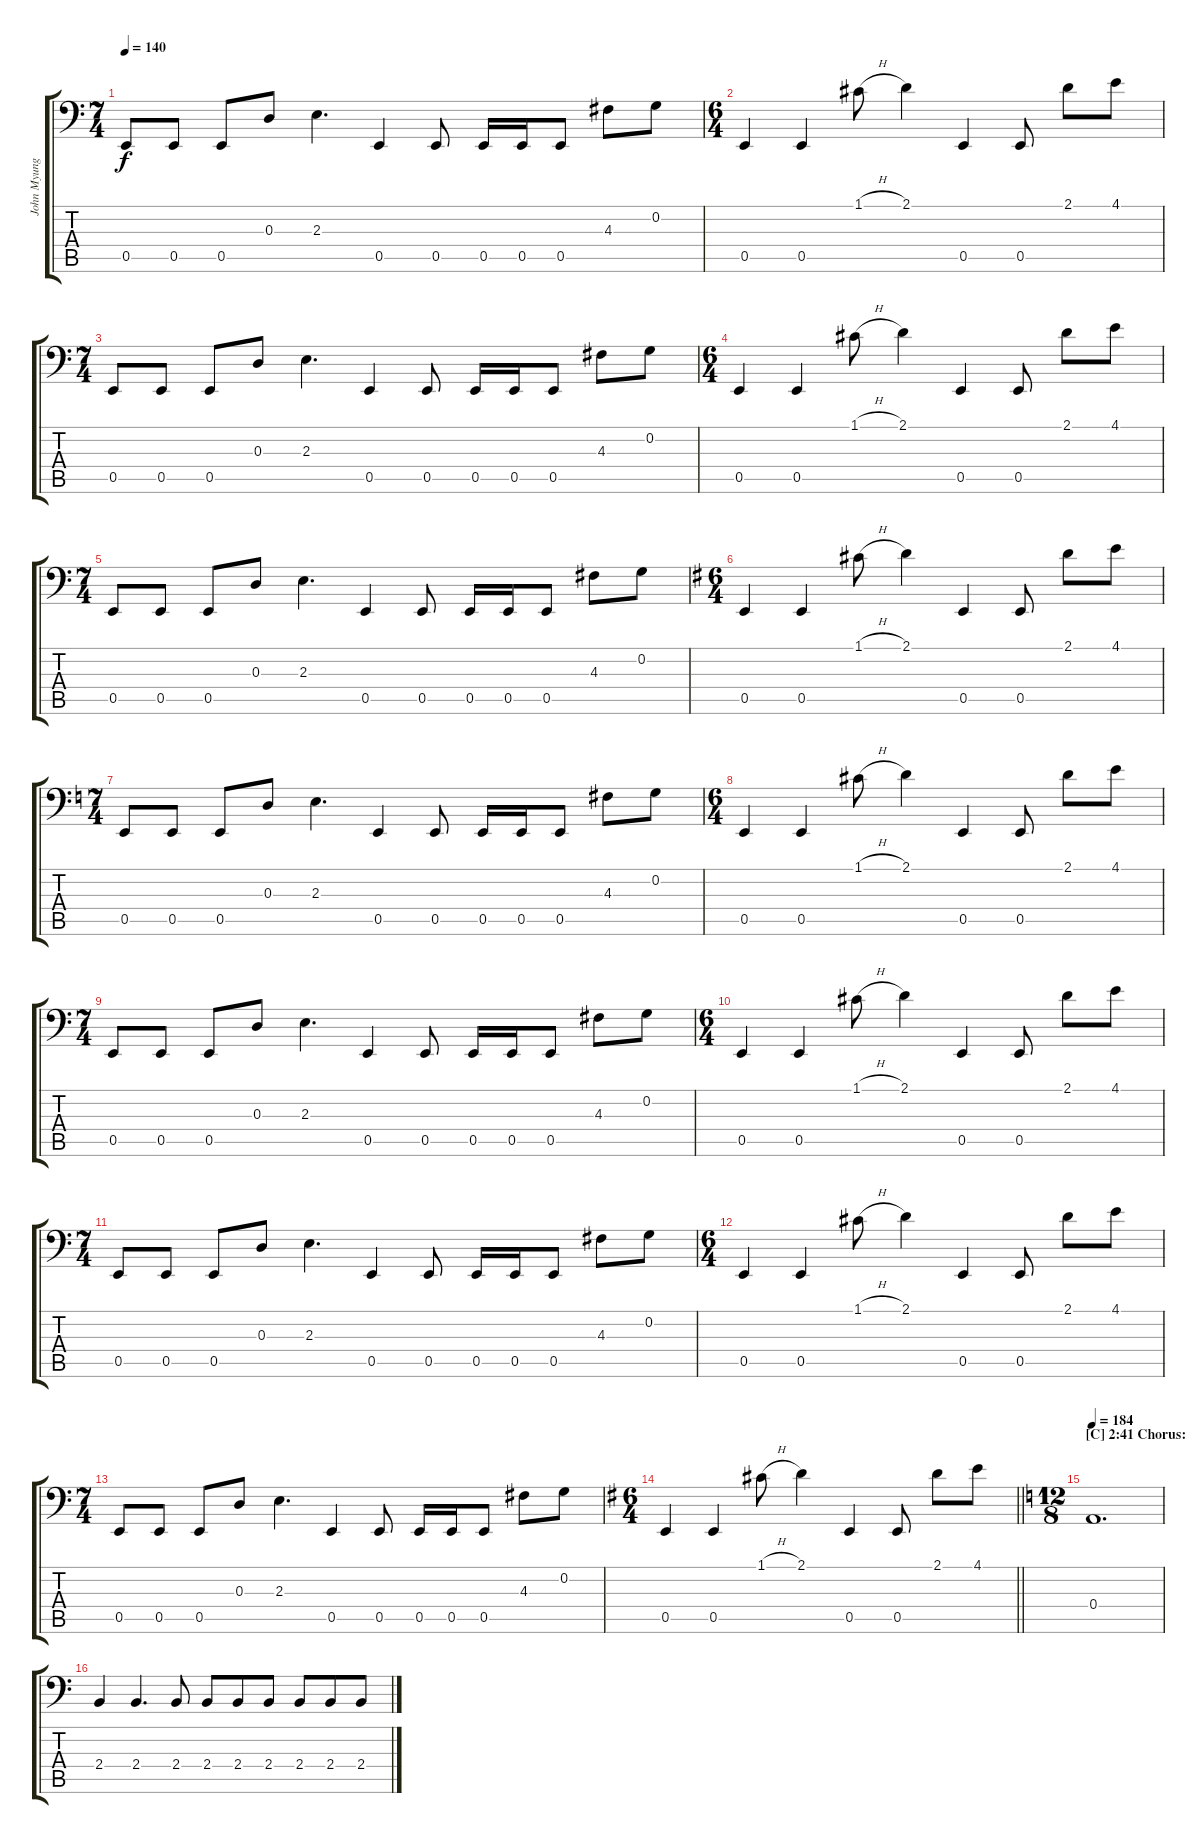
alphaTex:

\track ("John Myung - Bass" "John Myung") {instrument electricbassfinger}
\staff {score tabs}
\tuning (C3 G2 D2 A1 E1 B0) {hide}
\ts (7 4)
\tempo 140
\clef f4
\ks c
0.5.8{dy f} 0.5.8 0.5.8 0.3.8 2.3.4{d} 0.5.4 0.5.8 0.5.16 0.5.16 0.5.8 4.3.8 0.2.8 |
\ts (6 4)
0.5.4 0.5.4 1.1{h}.8 2.1.4 0.5.4 0.5.8 2.1.8 4.1.8 |
\ts (7 4)
0.5.8 0.5.8 0.5.8 0.3.8 2.3.4{d} 0.5.4 0.5.8 0.5.16 0.5.16 0.5.8 4.3.8 0.2.8 |
\ts (6 4)
0.5.4 0.5.4 1.1{h}.8 2.1.4 0.5.4 0.5.8 2.1.8 4.1.8 |
\ts (7 4)
0.5.8 0.5.8 0.5.8 0.3.8 2.3.4{d} 0.5.4 0.5.8 0.5.16 0.5.16 0.5.8 4.3.8 0.2.8 |
\ts (6 4)
\ks g
0.5.4 0.5.4 1.1{h}.8 2.1.4 0.5.4 0.5.8 2.1.8 4.1.8 |
\ts (7 4)
\ks c
0.5.8 0.5.8 0.5.8 0.3.8 2.3.4{d} 0.5.4 0.5.8 0.5.16 0.5.16 0.5.8 4.3.8 0.2.8 |
\ts (6 4)
0.5.4 0.5.4 1.1{h}.8 2.1.4 0.5.4 0.5.8 2.1.8 4.1.8 |
\ts (7 4)
0.5.8 0.5.8 0.5.8 0.3.8 2.3.4{d} 0.5.4 0.5.8 0.5.16 0.5.16 0.5.8 4.3.8 0.2.8 |
\ts (6 4)
0.5.4 0.5.4 1.1{h}.8 2.1.4 0.5.4 0.5.8 2.1.8 4.1.8 |
\ts (7 4)
0.5.8 0.5.8 0.5.8 0.3.8 2.3.4{d} 0.5.4 0.5.8 0.5.16 0.5.16 0.5.8 4.3.8 0.2.8 |
\ts (6 4)
0.5.4 0.5.4 1.1{h}.8 2.1.4 0.5.4 0.5.8 2.1.8 4.1.8 |
\ts (7 4)
0.5.8 0.5.8 0.5.8 0.3.8 2.3.4{d} 0.5.4 0.5.8 0.5.16 0.5.16 0.5.8 4.3.8 0.2.8 |
\ts (6 4)
\barLineRight lightlight
\ks g
0.5.4 0.5.4 1.1{h}.8 2.1.4 0.5.4 0.5.8 2.1.8 4.1.8 |
\ts (12 8)
\section ("" "[C] 2:41 Chorus:")
\tempo 184
\ks c
0.4.1{d} |
2.4.4 2.4.4{d} 2.4.8 2.4.8 2.4.8 2.4.8 2.4.8 2.4.8 2.4.8
